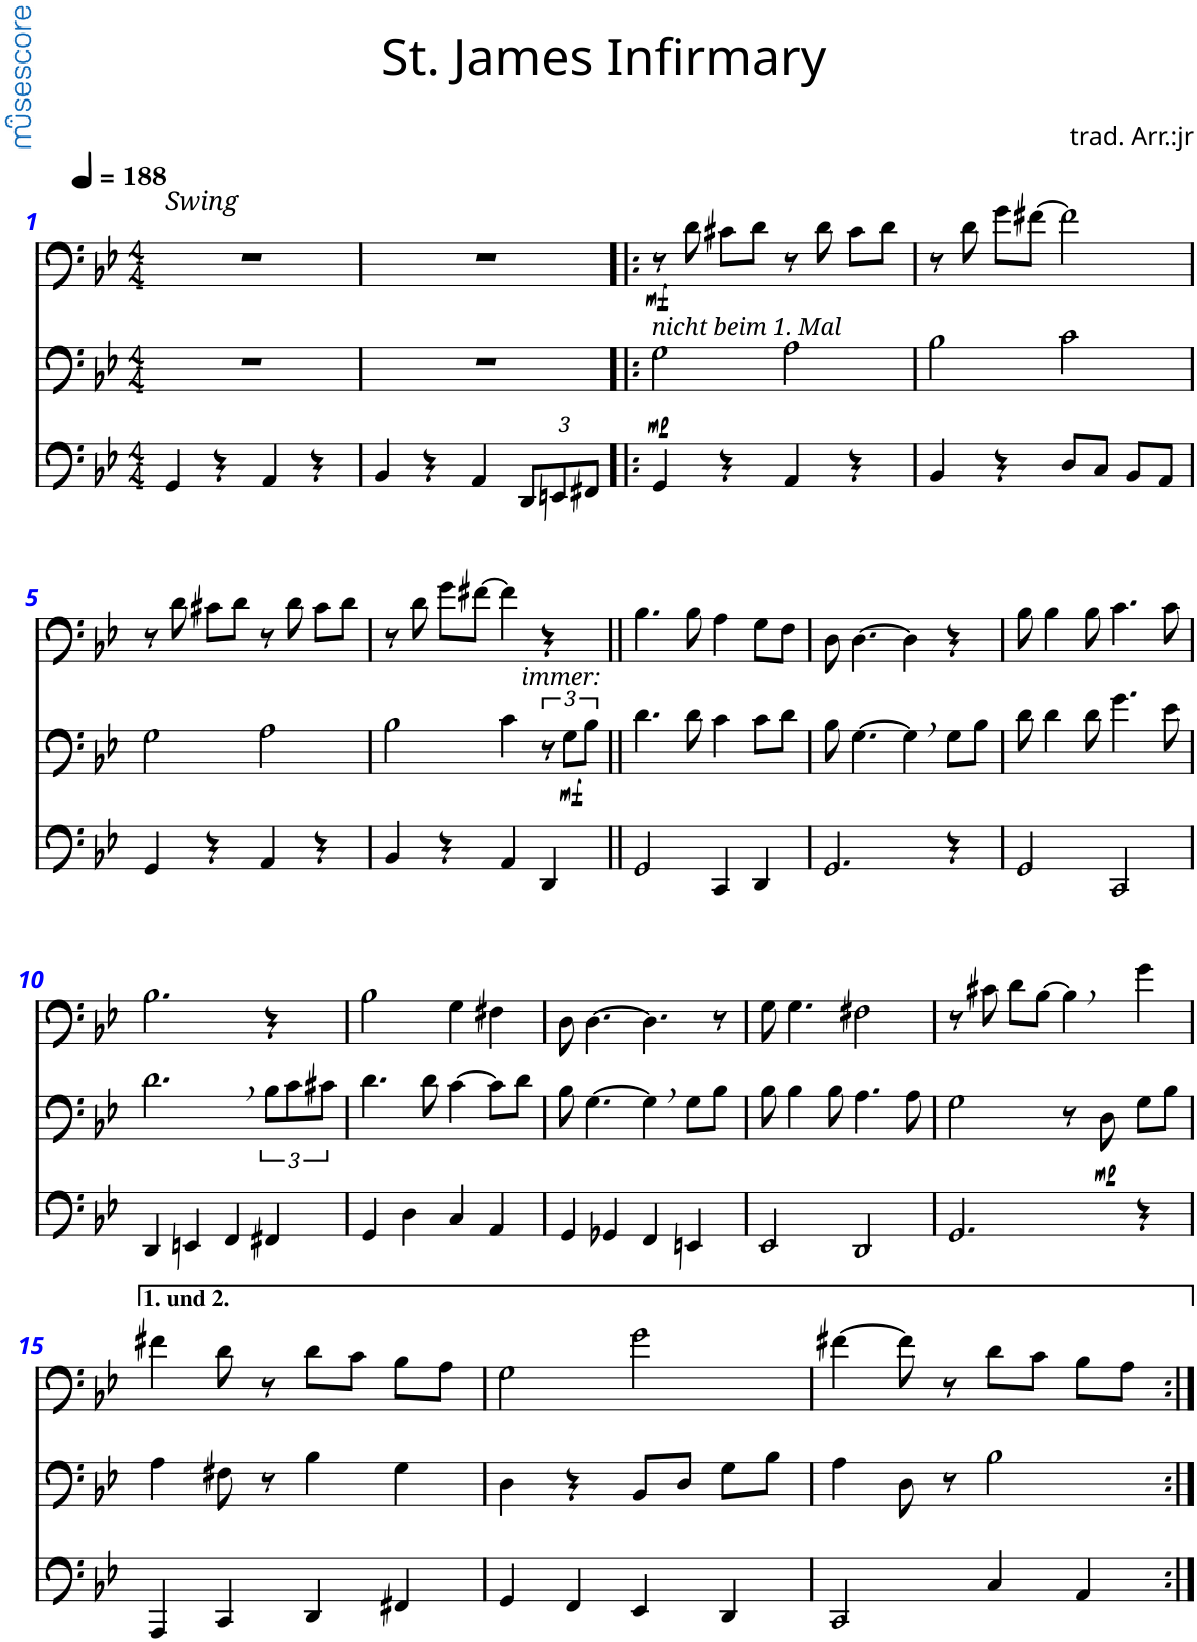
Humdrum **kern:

**kern	**kern	**dynam	**kern	**dynam
*part3	*part2	*part2	*part1	*part1
*staff3	*staff2	*staff2	*staff1	*staff1
*I"Tuba	*I"Trombone	*	*I"Trombone	*
*I'Tba	*I'Trb	*	*I'Trb	*
*clefF4	*clefF4	*	*clefF4	*
*k[b-e-]	*k[b-e-]	*	*k[b-e-]	*
*M4/4	*M4/4	*	*M4/4	*
*MM188	*MM188	*	*MM188	*
=1	=1	=1	=1	=1
!	!	!	!LO:TX:a:i:t=Swing	!
4GG/	1r	.	1r	.
4r	.	.	.	.
4AA/	.	.	.	.
4r	.	.	.	.
=2	=2	=2	=2	=2
4BB-/	1r	.	1r	.
4r	.	.	.	.
4AA/	.	.	.	.
*Xbrackettup	*	*	*	*
12DD/L	.	.	.	.
12EEn/	.	.	.	.
12FF#X/J	.	.	.	.
=3!|:	=3!|:	=3!|:	=3!|:	=3!|:
!	!LO:TX:a:i:t=nicht beim 1. Mal	!	!	!
!	!	!LO:DY:b	!	!LO:DY:b
4GG/	2G\	mp	8r	mf
.	.	.	8d\	.
4r	.	.	8c#X\L	.
.	.	.	8d\J	.
4AA/	2A\	.	8r	.
.	.	.	8d\	.
4r	.	.	8c#\L	.
.	.	.	8d\J	.
=4	=4	=4	=4	=4
4BB-/	2B-\	.	8r	.
.	.	.	8d\	.
4r	.	.	8g\L	.
.	.	.	[8f#X\J	.
8D/L	2c\	.	2f#\]	.
8C/J	.	.	.	.
8BB-/L	.	.	.	.
8AA/J	.	.	.	.
!!LO:LB:g=z
=5	=5	=5	=5	=5
4GG/	2G\	.	8r	.
.	.	.	8d\	.
4r	.	.	8c#X\L	.
.	.	.	8d\J	.
4AA/	2A\	.	8r	.
.	.	.	8d\	.
4r	.	.	8c#\L	.
.	.	.	8d\J	.
=6	=6	=6	=6	=6
4BB-/	2B-\	.	8r	.
.	.	.	8d\	.
4r	.	.	8g\L	.
.	.	.	[8f#X\J	.
!	!LO:TX:a:i:t=immer&colon;	!	!	!
4AA/	4c\	.	4f#\]	.
4DD/	12r	.	4r	.
!	!	!LO:DY:b	!	!
.	12G\L	mf	.	.
.	12B-\J	.	.	.
=7||	=7||	=7||	=7||	=7||
2GG/	4.d\	.	4.B-\	.
.	8d\	.	8B-\	.
4CC/	4c\	.	4A\	.
4DD/	8c\L	.	8G\L	.
.	8d\J	.	8F\J	.
=8	=8	=8	=8	=8
2.GG/	8B-\	.	8D\	.
.	[4.G\	.	[4.D\	.
.	4G,\]	.	4D\]	.
4r	8G\L	.	4r	.
.	8B-\J	.	.	.
=9	=9	=9	=9	=9
2GG/	8d\	.	8B-\	.
.	4d\	.	4B-\	.
.	8d\	.	8B-\	.
2CC/	4.g\	.	4.c\	.
.	8e-\	.	8c\	.
!!LO:LB:g=z
=10	=10	=10	=10	=10
4DD/	2.d,\	.	2.B-\	.
4EEn/	.	.	.	.
4FF/	.	.	.	.
4FF#X/	12B-\L	.	4r	.
.	12c\	.	.	.
.	12c#X\J	.	.	.
=11	=11	=11	=11	=11
4GG/	4.d\	.	2B-\	.
4D\	.	.	.	.
.	8d\	.	.	.
4C/	[4c\	.	4G\	.
4AA/	8c\L]	.	4F#X\	.
.	8d\J	.	.	.
=12	=12	=12	=12	=12
4GG/	8B-\	.	8D\	.
.	[4.G\	.	[4.D\	.
4GG-X/	.	.	.	.
4FF/	4G,\]	.	4.D\]	.
4EEn/	8G\L	.	.	.
.	8B-\J	.	8r	.
=13	=13	=13	=13	=13
2EE-/	8B-\	.	8G\	.
.	4B-\	.	4.G\	.
.	8B-\	.	.	.
2DD/	4.A\	.	2F#X\	.
.	8A\	.	.	.
=14	=14	=14	=14	=14
2.GG/	2G\	.	8r	.
.	.	.	8c#X\	.
.	.	.	8d\L	.
.	.	.	[8B-\J	.
.	8r	.	4B-,\]	.
!	!	!LO:DY:b	!	!
.	8D\	mp	.	.
4r	8G\L	.	4g\	.
.	8B-\J	.	.	.
!!LO:LB:g=z
=15	=15	=15	=15	=15
4AAA/	4A\	.	4f#X\	.
4CC/	8F#X\	.	8d\	.
.	8r	.	8r	.
4DD/	4B-\	.	8d\L	.
.	.	.	8c\J	.
4FF#X/	4G\	.	8B-\L	.
.	.	.	8A\J	.
=16	=16	=16	=16	=16
4GG/	4D\	.	2G\	.
4FF/	4r	.	.	.
4EE-/	8BB-/L	.	2g\	.
.	8D/J	.	.	.
4DD/	8G\L	.	.	.
.	8B-\J	.	.	.
=17	=17	=17	=17	=17
2CC/	4A\	.	[4f#X\	.
.	8D\	.	8f#\]	.
.	8r	.	8r	.
4C/	2B-\	.	8d\L	.
.	.	.	8c\J	.
4AA/	.	.	8B-\L	.
.	.	.	8A\J	.
=:|!	=:|!	=:|!	=:|!	=:|!
*-	*-	*-	*-	*-
